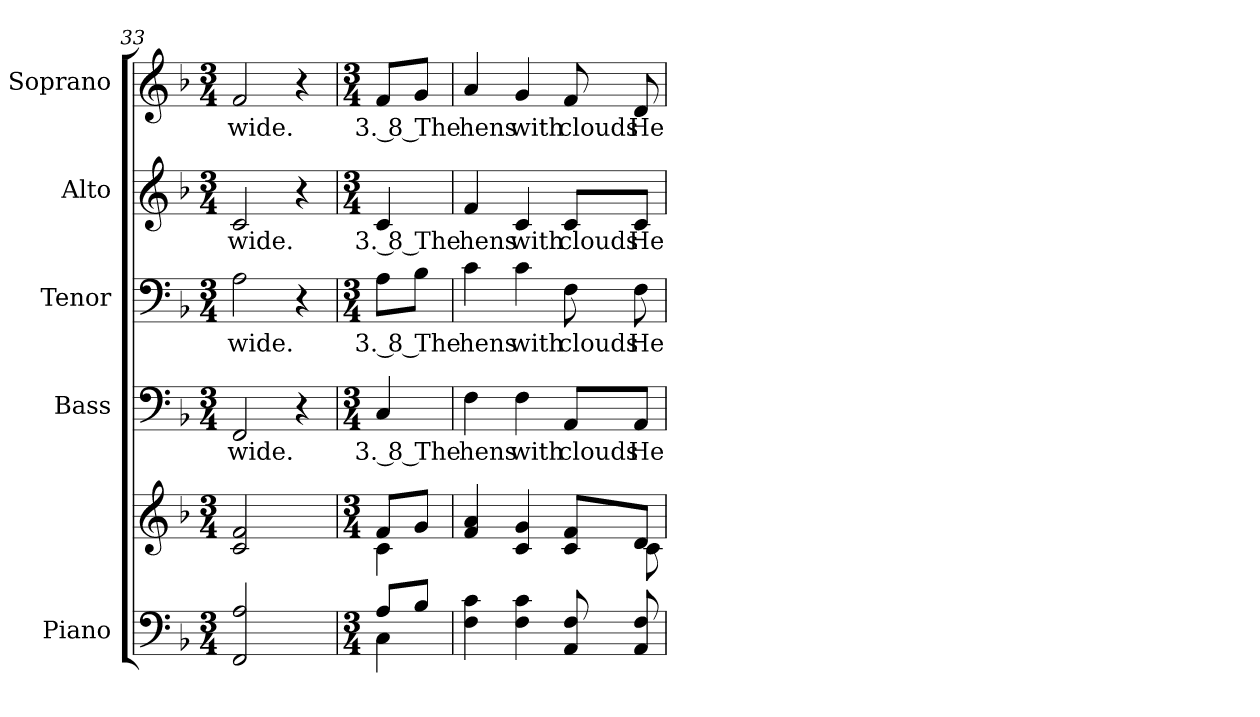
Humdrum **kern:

**kern	**kern	**kern	**text	**kern	**text	**kern	**text	**kern	**text
*part5	*part5	*part4	*part4	*part3	*part3	*part2	*part2	*part1	*part1
*staff6	*staff5	*staff4	*staff4	*staff3	*staff3	*staff2	*staff2	*staff1	*staff1
*I"Piano	*	*I"Bass	*	*I"Tenor	*	*I"Alto	*	*I"Soprano	*
*I'Pno.	*	*I'B.	*	*I'T.	*	*I'A.	*	*I'S.	*
!!LO:PB:g=z
*clefF4	*clefG2	*clefF4	*	*clefF4	*	*clefG2	*	*clefG2	*
*k[b-]	*k[b-]	*k[b-]	*	*k[b-]	*	*k[b-]	*	*k[b-]	*
*F:	*F:	*F:	*	*F:	*	*F:	*	*F:	*
*M3/4	*M3/4	*M3/4	*	*M3/4	*	*M3/4	*	*M3/4	*
=33	=33	=33	=33	=33	=33	=33	=33	=33	=33
!	!	!	!LO:LY:b:color=#000000	!	!	!	!	!	!
!	!	!	!	!	!LO:LY:b:color=#000000	!	!	!	!
!	!	!	!	!	!	!	!LO:LY:b:color=#000000	!	!
!	!	!	!	!	!	!	!	!	!LO:LY:b:color=#000000
2FFi/ 2Ai	2ci/ 2fi	2FFi/	wide.	2Ai\	wide.	2ci/	wide.	2fi/	wide.
4ryy	4ryy	4r	.	4r	.	4r	.	4r	.
=34	=34	=34	=34	=34	=34	=34	=34	=34	=34
*M3/4	*M3/4	*M3/4	*	*M3/4	*	*M3/4	*	*M3/4	*
*^	*^	*	*	*	*	*	*	*	*
!	!	!	!	!	!LO:LY:b:color=#000000	!	!	!	!	!	!
!	!	!	!	!	!	!	!LO:LY:b:color=#000000	!	!	!	!
!	!	!	!	!	!	!	!	!	!LO:LY:b:color=#000000	!	!
!	!	!	!	!	!	!	!	!	!	!	!LO:LY:b:color=#000000
8Ai/L	4Ci\	8fi/L	4ci\	4Ci/	3. 8 The	8Ai\L	3. 8 The	4ci/	3. 8 The	8fi/L	3. 8 The
8B-i/J	.	8gi/J	.	.	.	8B-i\J	.	.	.	8gi/J	.
*v	*v	*	*	*	*	*	*	*	*	*	*
!!LO:PB:g=z
=35	=35	=35	=35	=35	=35	=35	=35	=35	=35	=35
!	!	!	!	!LO:LY:b:color=#000000	!	!	!	!	!	!
!	!	!	!	!	!	!LO:LY:b:color=#000000	!	!	!	!
!	!	!	!	!	!	!	!	!LO:LY:b:color=#000000	!	!
!	!	!	!	!	!	!	!	!	!	!LO:LY:b:color=#000000
4Fi\ 4ci	4fi/ 4ai	2ryy	4Fi\	hens	4ci\	hens	4fi/	hens	4ai/	hens
!	!	!	!	!LO:LY:b:color=#000000	!	!	!	!	!	!
!	!	!	!	!	!	!LO:LY:b:color=#000000	!	!	!	!
!	!	!	!	!	!	!	!	!LO:LY:b:color=#000000	!	!
!	!	!	!	!	!	!	!	!	!	!LO:LY:b:color=#000000
4Fi\ 4ci	4ci/ 4gi	.	4Fi\	with	4ci\	with	4ci/	with	4gi/	with
!	!	!	!	!LO:LY:b:color=#000000	!	!	!	!	!	!
!	!	!	!	!	!	!LO:LY:b:color=#000000	!	!	!	!
!	!	!	!	!	!	!	!	!LO:LY:b:color=#000000	!	!
!	!	!	!	!	!	!	!	!	!	!LO:LY:b:color=#000000
8AAi/ 8Fi	8ci/ 8fiL	8ryy	8AAi/L	clouds	8Fi\	clouds	8ci/L	clouds	8fi/	clouds
!	!	!	!	!LO:LY:b:color=#000000	!	!	!	!	!	!
!	!	!	!	!	!	!LO:LY:b:color=#000000	!	!	!	!
!	!	!	!	!	!	!	!	!LO:LY:b:color=#000000	!	!
!	!	!	!	!	!	!	!	!	!	!LO:LY:b:color=#000000
8AAi/ 8Fi	8di/J	8ci\	8AAi/J	He	8Fi\	He	8ci/J	He	8di/	He
*	*v	*v	*	*	*	*	*	*	*	*
=	=	=	=	=	=	=	=	=	=
*-	*-	*-	*-	*-	*-	*-	*-	*-	*-
